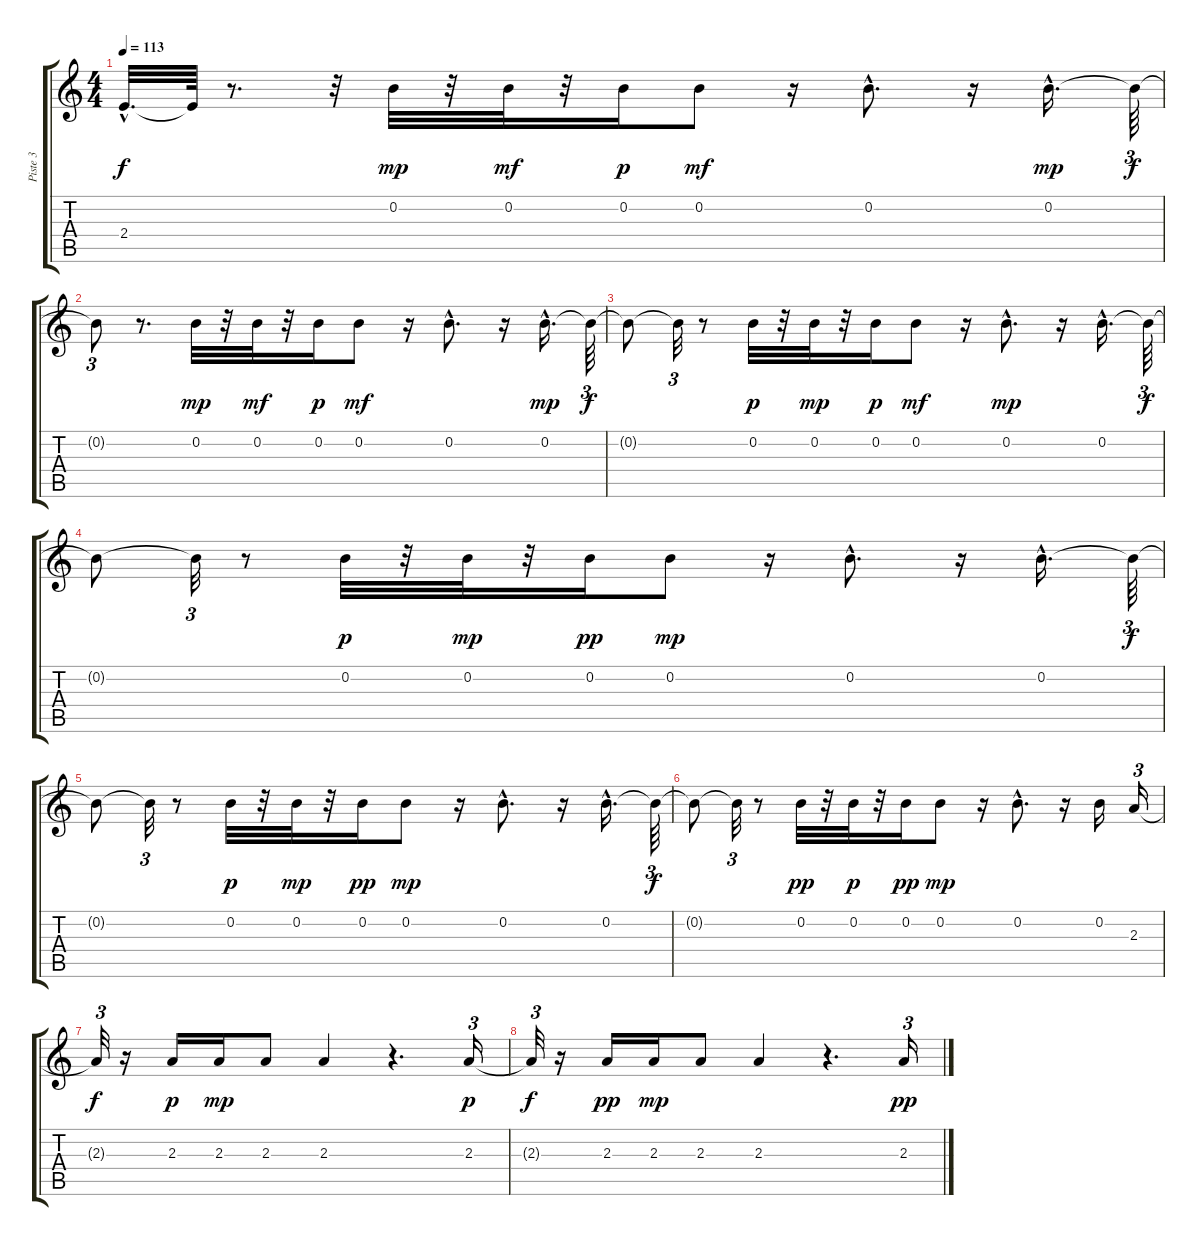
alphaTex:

\track ("Piste 3" "Piste 3") {instrument electricguitarmuted}
\staff {score tabs}
\tuning (E4 B3 G3 D3 A2 E2) {hide}
\ts (4 4)
\tempo 113
\clef g2
\ks c
2.4{hac t}.32{d dy f} 2.4{t}.64 r.8{d} r.32 0.2.32{dy mp} r.32 0.2.32{dy mf} r.32 0.2.16{dy p} 0.2.8{dy mf} r.16 0.2{hac}.8{d} r.16 0.2{hac}.16{d dy mp} 0.2{t}.64{tu (3 2) dy f} |
0.2{t}.8{tu (3 2)} r.8{d} 0.2.32{dy mp} r.32 0.2.32{dy mf} r.32 0.2.16{dy p} 0.2.8{dy mf} r.16 0.2{hac}.8{d} r.16 0.2{hac}.16{d dy mp} 0.2{t}.64{tu (3 2) dy f} |
0.2{t}.8 0.2{t}.32{tu (3 2)} r.8 0.2.32{dy p} r.32 0.2.32{dy mp} r.32 0.2.16{dy p} 0.2.8{dy mf} r.16 0.2{hac}.8{d dy mp} r.16 0.2{hac}.16{d} 0.2{t}.64{tu (3 2) dy f} |
0.2{t}.8 0.2{t}.32{tu (3 2)} r.8 0.2.32{dy p} r.32 0.2.32{dy mp} r.32 0.2.16{dy pp} 0.2.8{dy mp} r.16 0.2{hac}.8{d} r.16 0.2{hac}.16{d} 0.2{t}.64{tu (3 2) dy f} |
0.2{t}.8 0.2{t}.32{tu (3 2)} r.8 0.2.32{dy p} r.32 0.2.32{dy mp} r.32 0.2.16{dy pp} 0.2.8{dy mp} r.16 0.2{hac}.8{d} r.16 0.2{hac}.16{d} 0.2{t}.64{tu (3 2) dy f} |
0.2{t}.8 0.2{t}.32{tu (3 2)} r.8 0.2.32{dy pp} r.32 0.2.32{dy p} r.32 0.2.16{dy pp} 0.2.8{dy mp} r.16 0.2{hac}.8{d} r.16 0.2.16 2.3.16{tu (3 2)} |
2.3{t}.32{tu (3 2) dy f} r.16 2.3.16{dy p} 2.3.16{dy mp} 2.3.8 2.3.4 r.4{d} 2.3.16{tu (3 2) dy p} |
2.3{t}.32{tu (3 2) dy f} r.16 2.3.16{dy pp} 2.3.16{dy mp} 2.3.8 2.3.4 r.4{d} 2.3.16{tu (3 2) dy pp}
